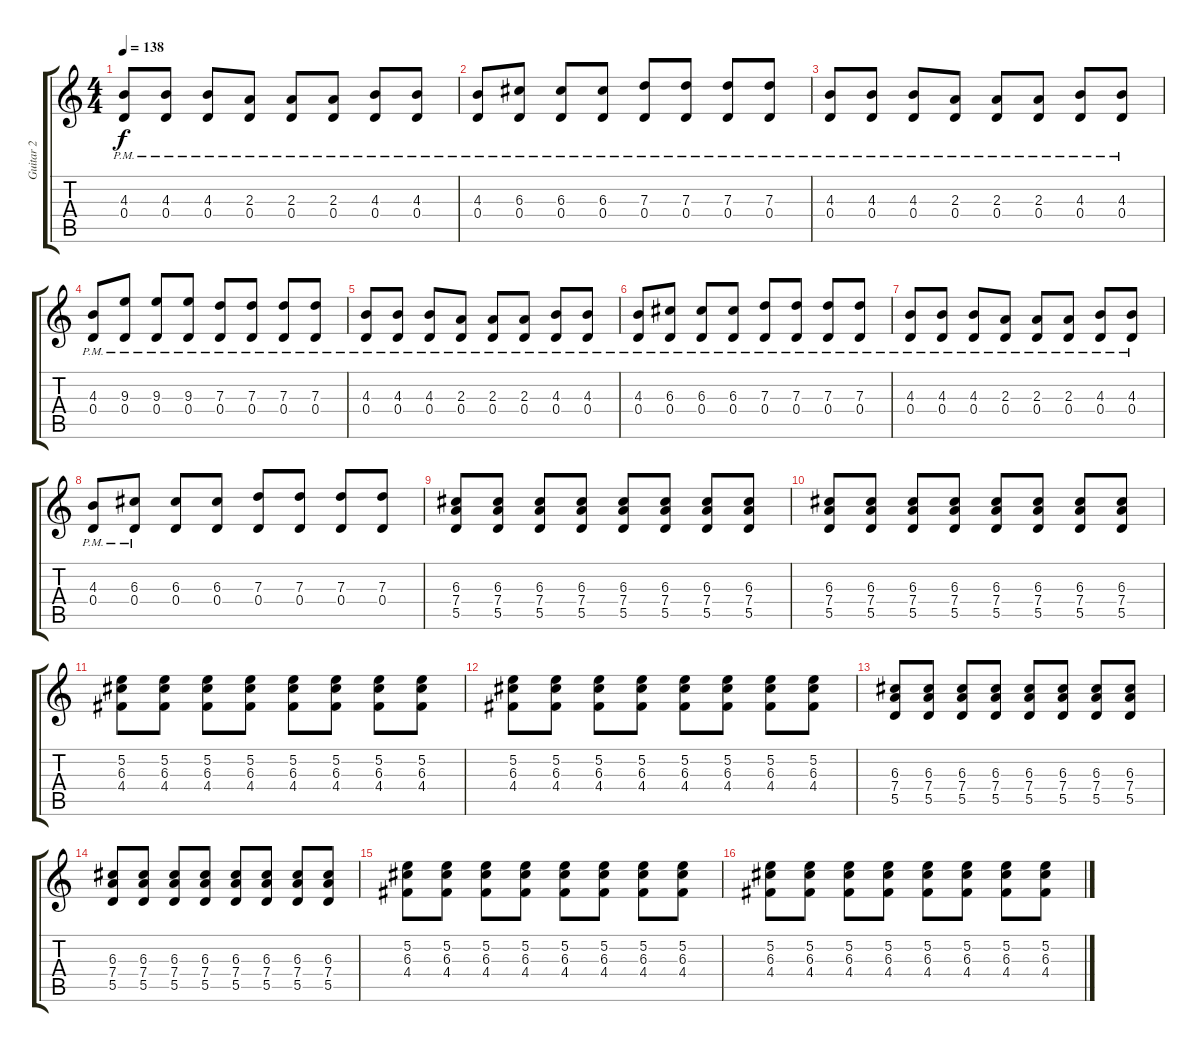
\track ("Guitar 2" "Guitar 2") {instrument distortionguitar}
\staff {score tabs}
\tuning (E4 B3 G3 D3 A2 E2) {hide}
\ts (4 4)
\tempo 138
\clef g2
\ks c
(4.3{pm} 0.4{pm}).8{dy f} (4.3{pm} 0.4{pm}).8 (4.3{pm} 0.4{pm}).8 (2.3{pm} 0.4{pm}).8 (2.3{pm} 0.4{pm}).8 (2.3{pm} 0.4{pm}).8 (4.3{pm} 0.4{pm}).8 (4.3{pm} 0.4{pm}).8 |
(4.3{pm} 0.4{pm}).8 (6.3{pm} 0.4{pm}).8 (6.3{pm} 0.4{pm}).8 (6.3{pm} 0.4{pm}).8 (7.3{pm} 0.4{pm}).8 (7.3{pm} 0.4{pm}).8 (7.3{pm} 0.4{pm}).8 (7.3{pm} 0.4{pm}).8 |
(4.3{pm} 0.4{pm}).8 (4.3{pm} 0.4{pm}).8 (4.3{pm} 0.4{pm}).8 (2.3{pm} 0.4{pm}).8 (2.3{pm} 0.4{pm}).8 (2.3{pm} 0.4{pm}).8 (4.3{pm} 0.4{pm}).8 (4.3{pm} 0.4{pm}).8 |
(4.3{pm} 0.4{pm}).8 (9.3{pm} 0.4{pm}).8 (9.3{pm} 0.4{pm}).8 (9.3{pm} 0.4{pm}).8 (7.3{pm} 0.4{pm}).8 (7.3{pm} 0.4{pm}).8 (7.3{pm} 0.4{pm}).8 (7.3{pm} 0.4{pm}).8 |
(4.3{pm} 0.4{pm}).8 (4.3{pm} 0.4{pm}).8 (4.3{pm} 0.4{pm}).8 (2.3{pm} 0.4{pm}).8 (2.3{pm} 0.4{pm}).8 (2.3{pm} 0.4{pm}).8 (4.3{pm} 0.4{pm}).8 (4.3{pm} 0.4{pm}).8 |
(4.3{pm} 0.4{pm}).8 (6.3{pm} 0.4{pm}).8 (6.3{pm} 0.4{pm}).8 (6.3{pm} 0.4{pm}).8 (7.3{pm} 0.4{pm}).8 (7.3{pm} 0.4{pm}).8 (7.3{pm} 0.4{pm}).8 (7.3{pm} 0.4{pm}).8 |
(4.3{pm} 0.4{pm}).8 (4.3{pm} 0.4{pm}).8 (4.3{pm} 0.4{pm}).8 (2.3{pm} 0.4{pm}).8 (2.3{pm} 0.4{pm}).8 (2.3{pm} 0.4{pm}).8 (4.3{pm} 0.4{pm}).8 (4.3{pm} 0.4{pm}).8 |
(4.3{pm} 0.4{pm}).8 (6.3{pm} 0.4{pm}).8 (6.3 0.4).8 (6.3 0.4).8 (7.3 0.4).8 (7.3 0.4).8 (7.3 0.4).8 (7.3 0.4).8 |
(6.3 7.4 5.5).8 (6.3 7.4 5.5).8 (6.3 7.4 5.5).8 (6.3 7.4 5.5).8 (6.3 7.4 5.5).8 (6.3 7.4 5.5).8 (6.3 7.4 5.5).8 (6.3 7.4 5.5).8 |
(6.3 7.4 5.5).8 (6.3 7.4 5.5).8 (6.3 7.4 5.5).8 (6.3 7.4 5.5).8 (6.3 7.4 5.5).8 (6.3 7.4 5.5).8 (6.3 7.4 5.5).8 (6.3 7.4 5.5).8 |
(5.2 6.3 4.4).8 (5.2 6.3 4.4).8 (5.2 6.3 4.4).8 (5.2 6.3 4.4).8 (5.2 6.3 4.4).8 (5.2 6.3 4.4).8 (5.2 6.3 4.4).8 (5.2 6.3 4.4).8 |
(5.2 6.3 4.4).8 (5.2 6.3 4.4).8 (5.2 6.3 4.4).8 (5.2 6.3 4.4).8 (5.2 6.3 4.4).8 (5.2 6.3 4.4).8 (5.2 6.3 4.4).8 (5.2 6.3 4.4).8 |
(6.3 7.4 5.5).8 (6.3 7.4 5.5).8 (6.3 7.4 5.5).8 (6.3 7.4 5.5).8 (6.3 7.4 5.5).8 (6.3 7.4 5.5).8 (6.3 7.4 5.5).8 (6.3 7.4 5.5).8 |
(6.3 7.4 5.5).8 (6.3 7.4 5.5).8 (6.3 7.4 5.5).8 (6.3 7.4 5.5).8 (6.3 7.4 5.5).8 (6.3 7.4 5.5).8 (6.3 7.4 5.5).8 (6.3 7.4 5.5).8 |
(5.2 6.3 4.4).8 (5.2 6.3 4.4).8 (5.2 6.3 4.4).8 (5.2 6.3 4.4).8 (5.2 6.3 4.4).8 (5.2 6.3 4.4).8 (5.2 6.3 4.4).8 (5.2 6.3 4.4).8 |
(5.2 6.3 4.4).8 (5.2 6.3 4.4).8 (5.2 6.3 4.4).8 (5.2 6.3 4.4).8 (5.2 6.3 4.4).8 (5.2 6.3 4.4).8 (5.2 6.3 4.4).8 (5.2 6.3 4.4).8
